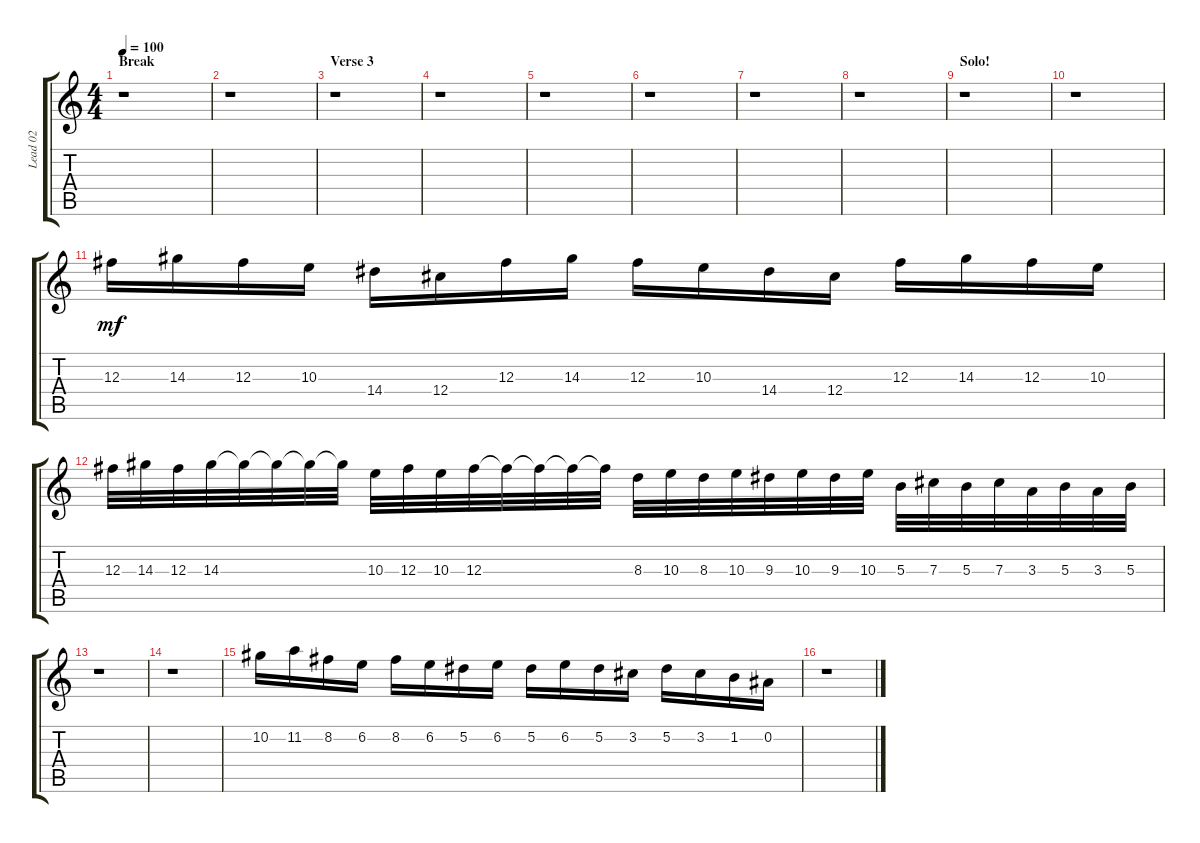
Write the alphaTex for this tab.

\track ("Lead 02" "Lead 02") {instrument distortionguitar}
\staff {score tabs}
\tuning (Eb4 Bb3 Gb3 Db3 Ab2 Db2) {hide}
\ts (4 4)
\section ("" "Break")
\tempo 100
\clef g2
\ks c
r.1{dy mp} |
r.1 |
\section ("" "Verse 3")
r.1 |
r.1 |
r.1 |
r.1 |
r.1 |
r.1 |
\section ("" "Solo!")
r.1 |
r.1 |
12.3.16{dy mf} 14.3.16 12.3.16 10.3.16 14.4.16 12.4.16 12.3.16 14.3.16 12.3.16 10.3.16 14.4.16 12.4.16 12.3.16 14.3.16 12.3.16 10.3.16 |
12.3.32 14.3.32 12.3.32 14.3.32 14.3{t}.32 14.3{t}.32 14.3{t}.32 14.3{t}.32 10.3.32 12.3.32 10.3.32 12.3.32 12.3{t}.32 12.3{t}.32 12.3{t}.32 12.3{t}.32 8.3.32 10.3.32 8.3.32 10.3.32 9.3.32 10.3.32 9.3.32 10.3.32 5.3.32 7.3.32 5.3.32 7.3.32 3.3.32 5.3.32 3.3.32 5.3.32 |
r.1 |
r.1 |
10.2.16 11.2.16 8.2.16 6.2.16 8.2.16 6.2.16 5.2.16 6.2.16 5.2.16 6.2.16 5.2.16 3.2.16 5.2.16 3.2.16 1.2.16 0.2.16 |
r.1
